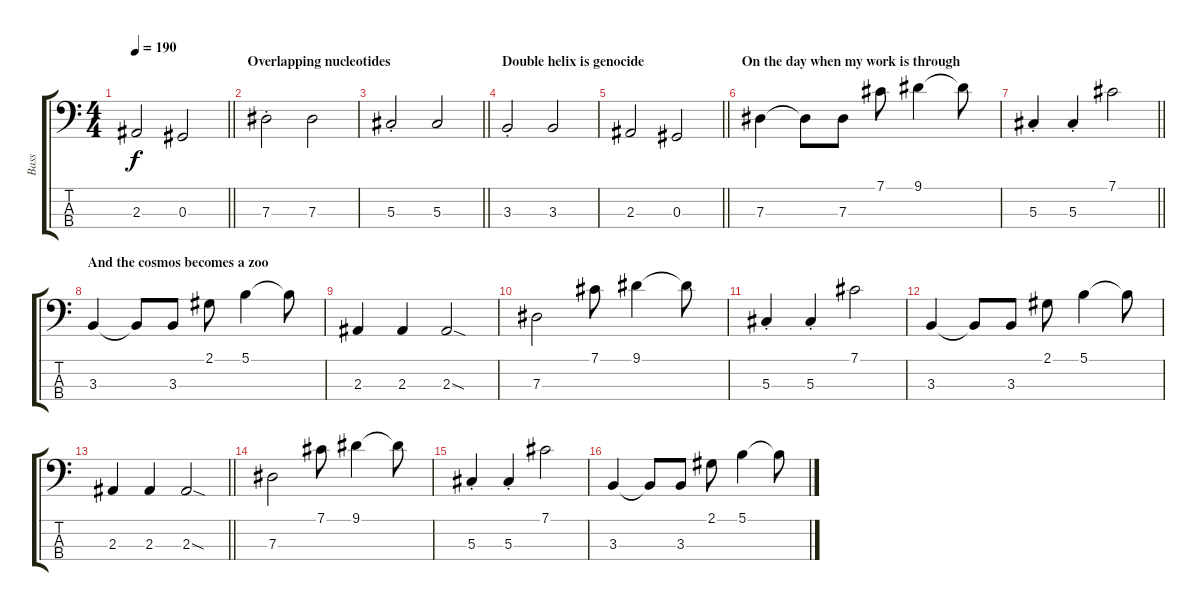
\track ("Bass" "Bass") {instrument electricbassfinger}
\staff {score tabs}
\tuning (Gb2 Db2 Ab1 Eb1) {hide}
\ts (4 4)
\tempo 190
\clef f4
\barLineRight lightlight
\ks c
2.3.2{dy f} 0.3.2 |
\section ("" "Overlapping nucleotides ")
7.3{st}.2 7.3.2 |
\barLineRight lightlight
5.3{st}.2 5.3.2 |
\section ("" "Double helix is genocide ")
3.3{st}.2 3.3.2 |
\barLineRight lightlight
2.3.2 0.3.2 |
\section ("" "On the day when my work is through ")
7.3.4 7.3{t}.8 7.3.8 7.1.8 9.1.4 9.1{t}.8 |
\barLineRight lightlight
5.3{st}.4 5.3{st}.4 7.1.2 |
\section ("" "And the cosmos becomes a zoo")
3.3.4 3.3{t}.8 3.3.8 2.1.8 5.1.4 5.1{t}.8 |
2.3.4 2.3.4 2.3{sod}.2 |
7.3.2 7.1.8 9.1.4 9.1{t}.8 |
5.3{st}.4 5.3{st}.4 7.1.2 |
3.3.4 3.3{t}.8 3.3.8 2.1.8 5.1.4 5.1{t}.8 |
\barLineRight lightlight
2.3.4 2.3.4 2.3{sod}.2 |
7.3.2 7.1.8 9.1.4 9.1{t}.8 |
5.3{st}.4 5.3{st}.4 7.1.2 |
3.3.4 3.3{t}.8 3.3.8 2.1.8 5.1.4 5.1{t}.8
